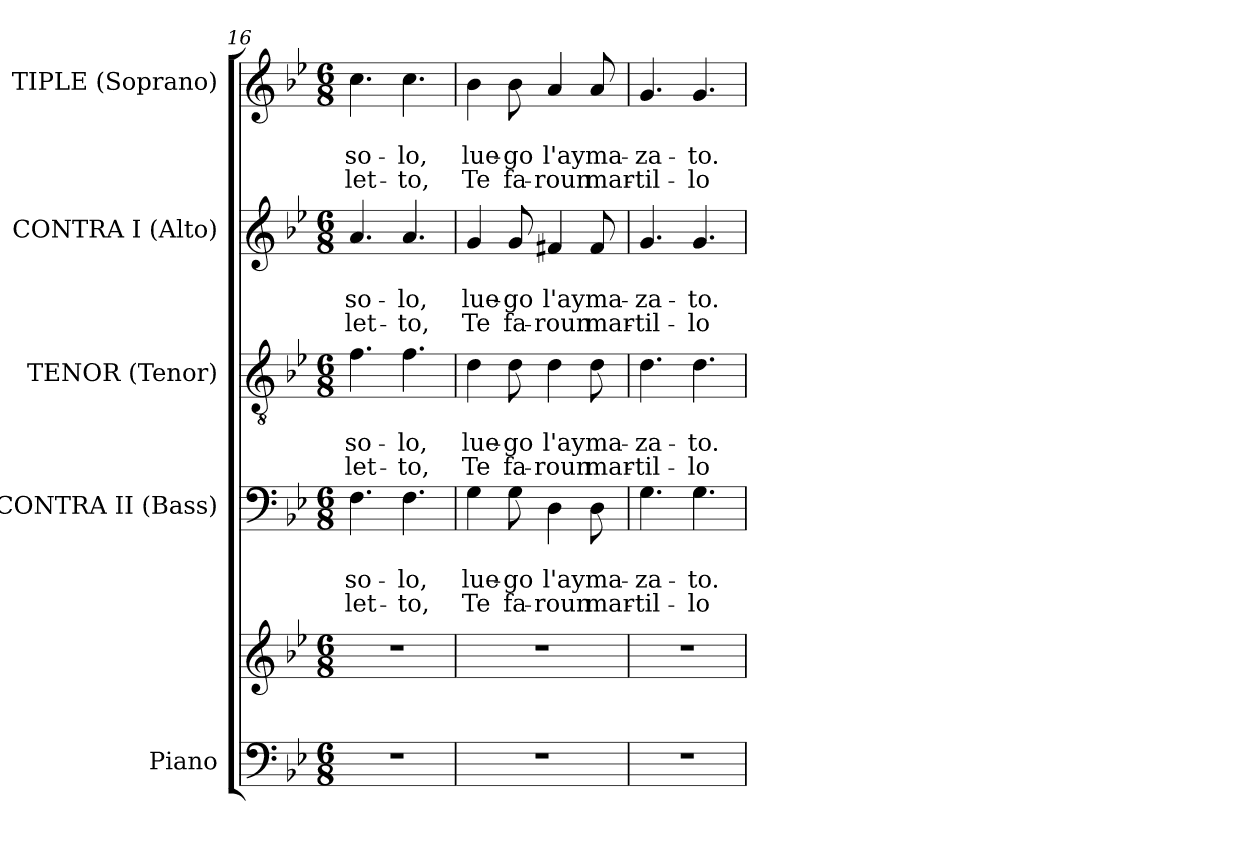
**kern	**kern	**kern	**text	**text	**text	**kern	**text	**text	**text	**kern	**text	**text	**text	**kern	**text	**text	**text
*part5	*part5	*part4	*part4	*part4	*part4	*part3	*part3	*part3	*part3	*part2	*part2	*part2	*part2	*part1	*part1	*part1	*part1
*staff6	*staff5	*staff4	*staff4	*staff4	*staff4	*staff3	*staff3	*staff3	*staff3	*staff2	*staff2	*staff2	*staff2	*staff1	*staff1	*staff1	*staff1
*I"Piano	*	*I"CONTRA II (Bass)	*	*	*	*I"TENOR (Tenor)	*	*	*	*I"CONTRA I (Alto)	*	*	*	*I"TIPLE (Soprano)	*	*	*
*I'Pno	*	*	*	*	*	*	*	*	*	*	*	*	*	*I'Pno	*	*	*
!!LO:LB:g=z
*clefF4	*clefG2	*clefF4	*	*	*	*clefGv2	*	*	*	*clefG2	*	*	*	*clefG2	*	*	*
*k[b-e-]	*k[b-e-]	*k[b-e-]	*	*	*	*k[b-e-]	*	*	*	*k[b-e-]	*	*	*	*k[b-e-]	*	*	*
*g:	*g:	*g:	*	*	*	*g:	*	*	*	*g:	*	*	*	*g:	*	*	*
*M6/8	*M6/8	*M6/8	*	*	*	*M6/8	*	*	*	*M6/8	*	*	*	*M6/8	*	*	*
=16	=16	=16	=16	=16	=16	=16	=16	=16	=16	=16	=16	=16	=16	=16	=16	=16	=16
2.r	2.r	4.F\	.	so-	let-	4.f\	.	so-	let-	4.a/	.	so-	let-	4.cc\	.	so-	let-
.	.	4.F\	.	-lo,	-to,	4.f\	.	-lo,	-to,	4.a/	.	-lo,	-to,	4.cc\	.	-lo,	-to,
=17	=17	=17	=17	=17	=17	=17	=17	=17	=17	=17	=17	=17	=17	=17	=17	=17	=17
2.r	2.r	4G\	.	lue-	Te	4d\	.	lue-	Te	4g/	.	lue-	Te	4b-\	.	lue-	Te
.	.	8G\	.	-go	fa-	8d\	.	-go	fa-	8g/	.	-go	fa-	8b-\	.	-go	fa-
.	.	4D\	.	l'ay	-roun	4d\	.	l'ay	-roun	4f#X/	.	l'ay	-roun	4a/	.	l'ay	-roun
.	.	8D\	.	ma-	mar-	8d\	.	ma-	mar-	8f#/	.	ma-	mar-	8a/	.	ma-	mar-
=18	=18	=18	=18	=18	=18	=18	=18	=18	=18	=18	=18	=18	=18	=18	=18	=18	=18
2.r	2.r	4.G\	.	-za-	-til-	4.d\	.	-za-	-til-	4.g/	.	-za-	-til-	4.g/	.	-za-	-til-
.	.	4.G\	.	-to.	-lo	4.d\	.	-to.	-lo	4.g/	.	-to.	-lo	4.g/	.	-to.	-lo
=	=	=	=	=	=	=	=	=	=	=	=	=	=	=	=	=	=
*-	*-	*-	*-	*-	*-	*-	*-	*-	*-	*-	*-	*-	*-	*-	*-	*-	*-
